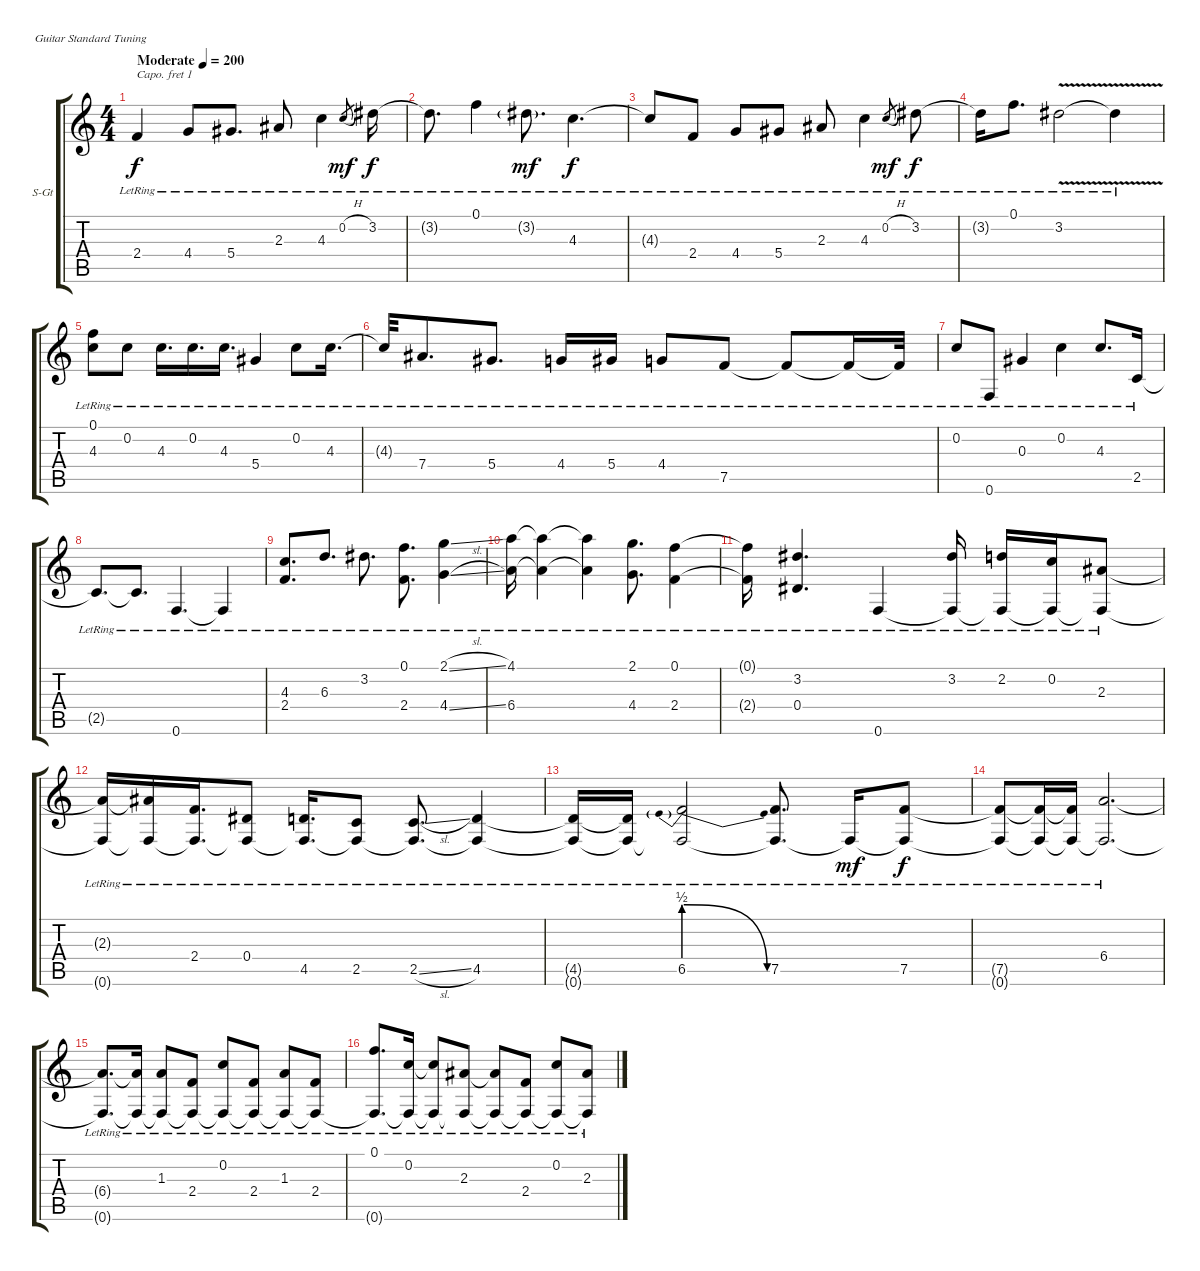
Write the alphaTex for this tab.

\bracketExtendMode groupsimilarinstruments
\firstSystemTrackNameOrientation horizontal
\otherSystemsTrackNameOrientation horizontal
\track ("Track 1" "S-Gt") {instrument acousticguitarsteel}
\staff {score tabs}
\capo 1
\tuning (E4 B3 G3 D3 A2 E2)
\ts (4 4)
\beaming (8 2 2 2 2)
\tempo (200 "Moderate")
\clef g2
\ks c
2.4{lr}.4{dy f instrument acousticguitarsteel} 4.4{lr}.8 5.4{lr}.8{d} 2.3{lr}.8 4.3{lr}.4 0.2{h lr}.8{gr dy mf} 3.2{lr}.16{dy f} |
3.2{lr t}.8{d} 0.1{lr}.4 3.2{g lr}.8{d dy mf} 4.3{lr}.4{d dy f} |
4.3{lr t}.8 2.4{lr}.8 4.4{lr}.8 5.4{lr}.8 2.3{lr}.8 4.3{lr}.4 0.2{h lr}.8{gr dy mf} 3.2{lr}.8{dy f} |
3.2{lr t}.16 0.1{lr}.8{d} 3.2{v lr}.2 3.2{v lr t}.4 |
(0.1{lr} 4.3{lr}).8 0.2{lr}.8 4.3{lr}.16{d} 0.2{lr}.16{d} 4.3{lr}.16{d} 5.4{lr}.4 0.2{lr}.8 4.3{lr}.16{d} |
4.3{lr t}.32 7.4{lr}.8{d} 5.4{lr}.8{d} 4.4{lr}.16 5.4{lr}.16 4.4{lr}.8 7.5{lr}.8 7.5{lr t}.8 7.5{lr t}.16 7.5{lr t}.32 |
0.2{lr}.8 0.6{lr}.8 0.3{lr}.4 0.2{lr}.4 4.3{lr}.8{d} 2.5{lr}.16 |
2.5{lr t}.8{d} 2.5{lr t}.8{d} 0.6{lr}.4{d} 0.6{lr t}.4 |
(4.3{lr} 2.4{lr}).8{d} 6.3{lr}.8{d} 3.2{lr}.8{d} (0.1{lr} 2.4{lr}).8{d} (2.1{sl lr} 4.4{sl lr}).4 |
(4.1{lr} 6.4{lr}).16 (4.1{lr t} 6.4{lr t}).4 (4.1{lr t} 6.4{lr t}).4 (2.1{lr} 4.4{lr}).8{d} (0.1{lr} 2.4{lr}).4 |
(0.1{lr t} 2.4{lr t}).16 (3.2{lr} 0.4{lr}).4{d} 0.6{lr}.4 (3.2{lr} 0.6{lr t}).16 (2.2{lr} 0.6{lr t}).16 (0.2{lr} 0.6{lr t}).16 (2.3{lr} 0.6{lr t}).8 |
(2.3{lr t} 0.6{lr t}).16 (2.3{lr t} 0.6{lr t}).16 (2.4{lr} 0.6{lr t}).16{d} (0.4{lr} 0.6{lr t}).8 (4.5{lr} 0.6{lr t}).16{d} (2.5{lr} 0.6{lr t}).8 (2.5{sl lr} 0.6{lr t}).8{d} (4.5{lr} 0.6{lr t}).4 |
(4.5{lr t} 0.6{lr t}).16 (4.5{lr t} 0.6{lr t}).16 (6.5{be (prebendrelease 0 2 60 0) lr} 0.6{lr t}).2 (7.5{lr} 0.6{lr t}).8{d} 0.6{lr t}.16{dy mf} (7.5{lr} 0.6{lr t}).8{dy f} |
(7.5{lr t} 0.6{lr t}).8 (7.5{lr t} 0.6{lr t}).16 (7.5{lr t} 0.6{lr t}).16 (6.4{lr} 0.6{lr t}).2{d} |
(6.4{lr t} 0.6{lr t}).8{d} (6.4{lr t} 0.6{lr t}).16 (1.3{lr} 0.6{lr t}).8 (2.4{lr} 0.6{lr t}).8 (0.2{lr} 0.6{lr t}).8 (2.4{lr} 0.6{lr t}).8 (1.3{lr} 0.6{lr t}).8 (2.4{lr} 0.6{lr t}).8 |
(0.1{lr} 0.6{lr t}).8{d} (0.2{lr} 0.6{lr t}).16 (0.2{lr t} 0.6{lr t}).8 (2.3{lr} 0.6{lr t}).8 (2.3{lr t} 0.6{lr t}).8 (2.4{lr} 0.6{lr t}).8 (0.2{lr} 0.6{lr t}).8 (2.3{lr} 0.6{lr t}).8
